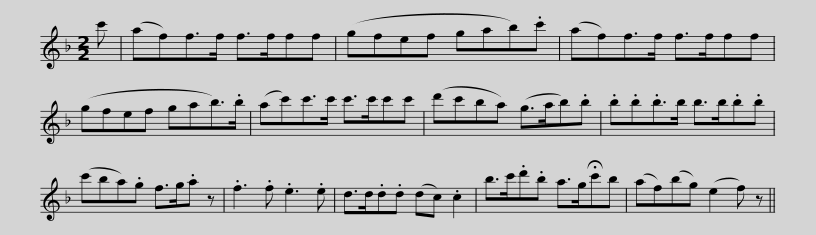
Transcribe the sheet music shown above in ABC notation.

X:1
L:1/8
M:2/2
I:linebreak $
K:F
V:1 treble
V:1
 c' | (af)f>f f>fff | (gfef gab).c' | (af)f>f f>fff | (gfef gab>).b |$ %5
 (ac')c'>c' c'>c'c'c' | (d'c'ba) (g>ab).b | .b.b.b>b b>b.b.b | (c'ba).g f>g.a z |$ .f3 .f .e3 .e | %10
 d>d.d.d (dc) .c2 | b>c'.d'.b a>g!fermata!c'b | (af)(bg) (e2 f) z || %13
